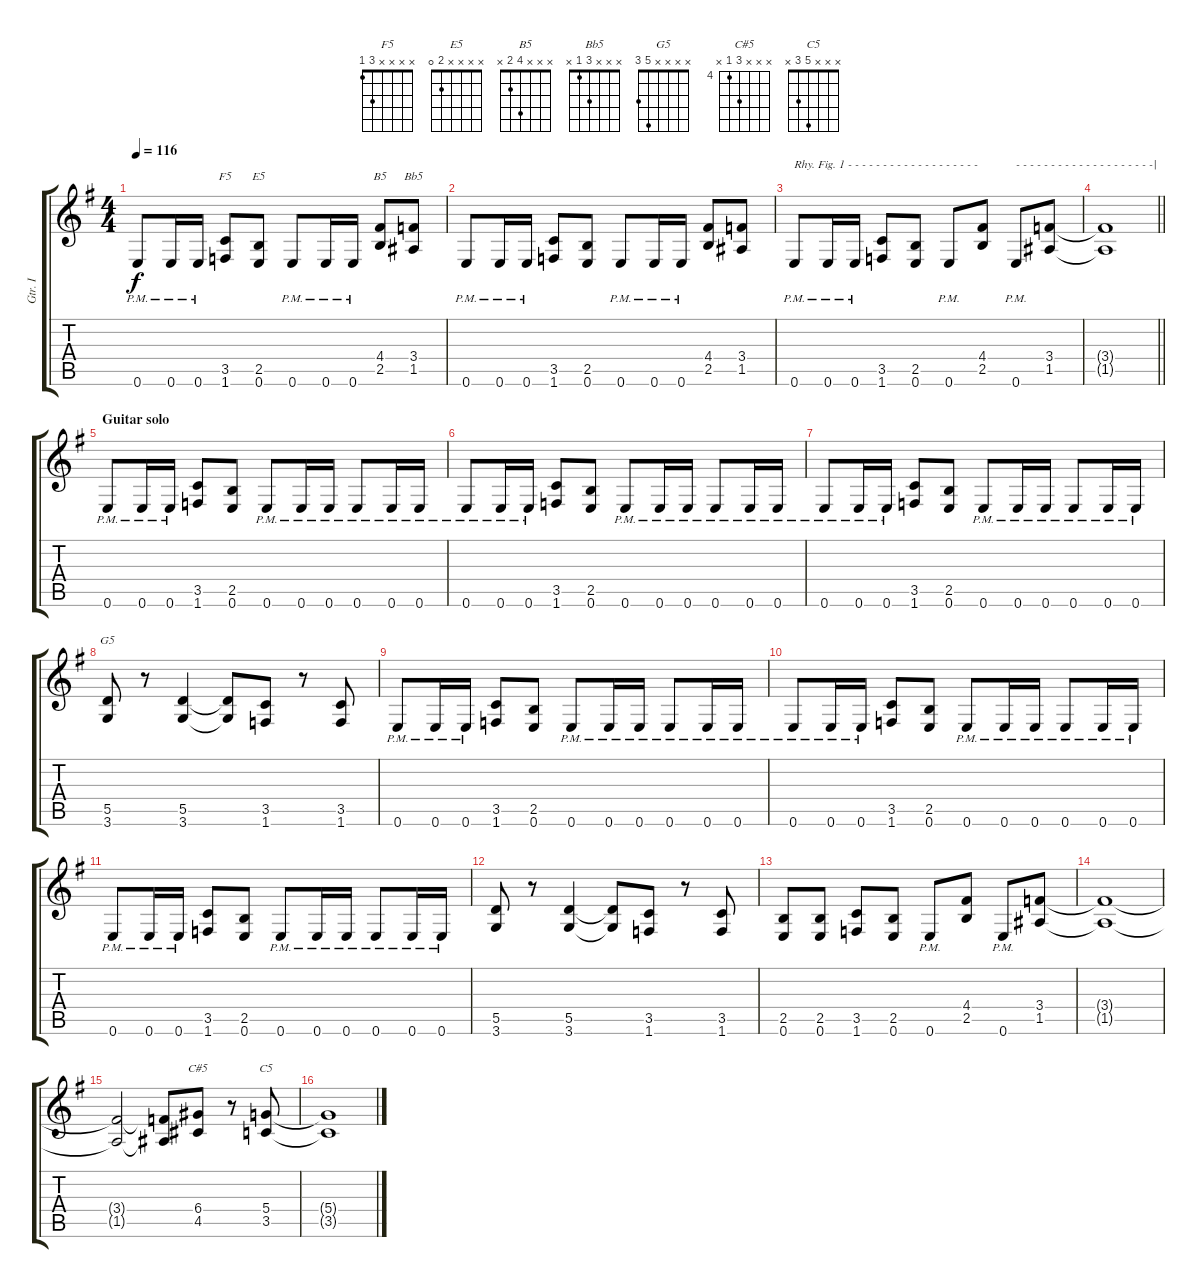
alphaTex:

\track ("Gtr. I" "Gtr. I") {instrument distortionguitar}
\staff {score tabs}
\tuning (E4 B3 G3 D3 A2 E2) {hide}
\chord ("F5" x x x x 3 1)
\chord ("E5" x x x x 2 0)
\chord ("B5" x x x 4 2 x)
\chord ("Bb5" x x x 3 1 x)
\chord ("G5" x x x x 5 3)
\chord ("C#5" x x x 6 4 x) {firstfret 4}
\chord ("C5" x x x 5 3 x)
\ts (4 4)
\tempo 116
\clef g2
\ks g
0.6{pm}.8{dy f} 0.6{pm}.16 0.6{pm}.16 (3.5 1.6).8{ch "F5"} (2.5 0.6).8{ch "E5"} 0.6{pm}.8 0.6{pm}.16 0.6{pm}.16 (4.4 2.5).8{ch "B5"} (3.4 1.5).8{ch "Bb5"} |
0.6{pm}.8 0.6{pm}.16 0.6{pm}.16 (3.5 1.6).8 (2.5 0.6).8 0.6{pm}.8 0.6{pm}.16 0.6{pm}.16 (4.4 2.5).8 (3.4 1.5).8 |
0.6{pm}.8{txt "Rhy. Fig. 1 - - - - - - - - - - - - - - - - - - - "} 0.6{pm}.16 0.6{pm}.16 (3.5 1.6).8 (2.5 0.6).8 0.6{pm}.8 (4.4 2.5).8 0.6{pm}.8{txt "- - - - - - - - - - - - - - - - - - - -|"} (3.4 1.5).8 |
\barLineRight lightlight
(3.4{t} 1.5{t}).1 |
\section ("" "Guitar solo")
0.6{pm}.8 0.6{pm}.16 0.6{pm}.16 (3.5 1.6).8 (2.5 0.6).8 0.6{pm}.8 0.6{pm}.16 0.6{pm}.16 0.6{pm}.8 0.6{pm}.16 0.6{pm}.16 |
0.6{pm}.8 0.6{pm}.16 0.6{pm}.16 (3.5 1.6).8 (2.5 0.6).8 0.6{pm}.8 0.6{pm}.16 0.6{pm}.16 0.6{pm}.8 0.6{pm}.16 0.6{pm}.16 |
0.6{pm}.8 0.6{pm}.16 0.6{pm}.16 (3.5 1.6).8 (2.5 0.6).8 0.6{pm}.8 0.6{pm}.16 0.6{pm}.16 0.6{pm}.8 0.6{pm}.16 0.6{pm}.16 |
(5.5 3.6).8{ch "G5"} r.8 (5.5 3.6).4 (5.5{t} 3.6{t}).8 (3.5 1.6).8 r.8 (3.5 1.6).8 |
0.6{pm}.8 0.6{pm}.16 0.6{pm}.16 (3.5 1.6).8 (2.5 0.6).8 0.6{pm}.8 0.6{pm}.16 0.6{pm}.16 0.6{pm}.8 0.6{pm}.16 0.6{pm}.16 |
0.6{pm}.8 0.6{pm}.16 0.6{pm}.16 (3.5 1.6).8 (2.5 0.6).8 0.6{pm}.8 0.6{pm}.16 0.6{pm}.16 0.6{pm}.8 0.6{pm}.16 0.6{pm}.16 |
0.6{pm}.8 0.6{pm}.16 0.6{pm}.16 (3.5 1.6).8 (2.5 0.6).8 0.6{pm}.8 0.6{pm}.16 0.6{pm}.16 0.6{pm}.8 0.6{pm}.16 0.6{pm}.16 |
(5.5 3.6).8 r.8 (5.5 3.6).4 (5.5{t} 3.6{t}).8 (3.5 1.6).8 r.8 (3.5 1.6).8 |
(2.5 0.6).8 (2.5 0.6).8 (3.5 1.6).8 (2.5 0.6).8 0.6{pm}.8 (4.4 2.5).8 0.6{pm}.8 (3.4 1.5).8 |
(3.4{t} 1.5{t}).1 |
(3.4{t} 1.5{t}).2 (3.4{t} 1.5{t}).8 (6.4 4.5).8{ch "C#5"} r.8 (5.4 3.5).8{ch "C5"} |
(5.4{t} 3.5{t}).1
